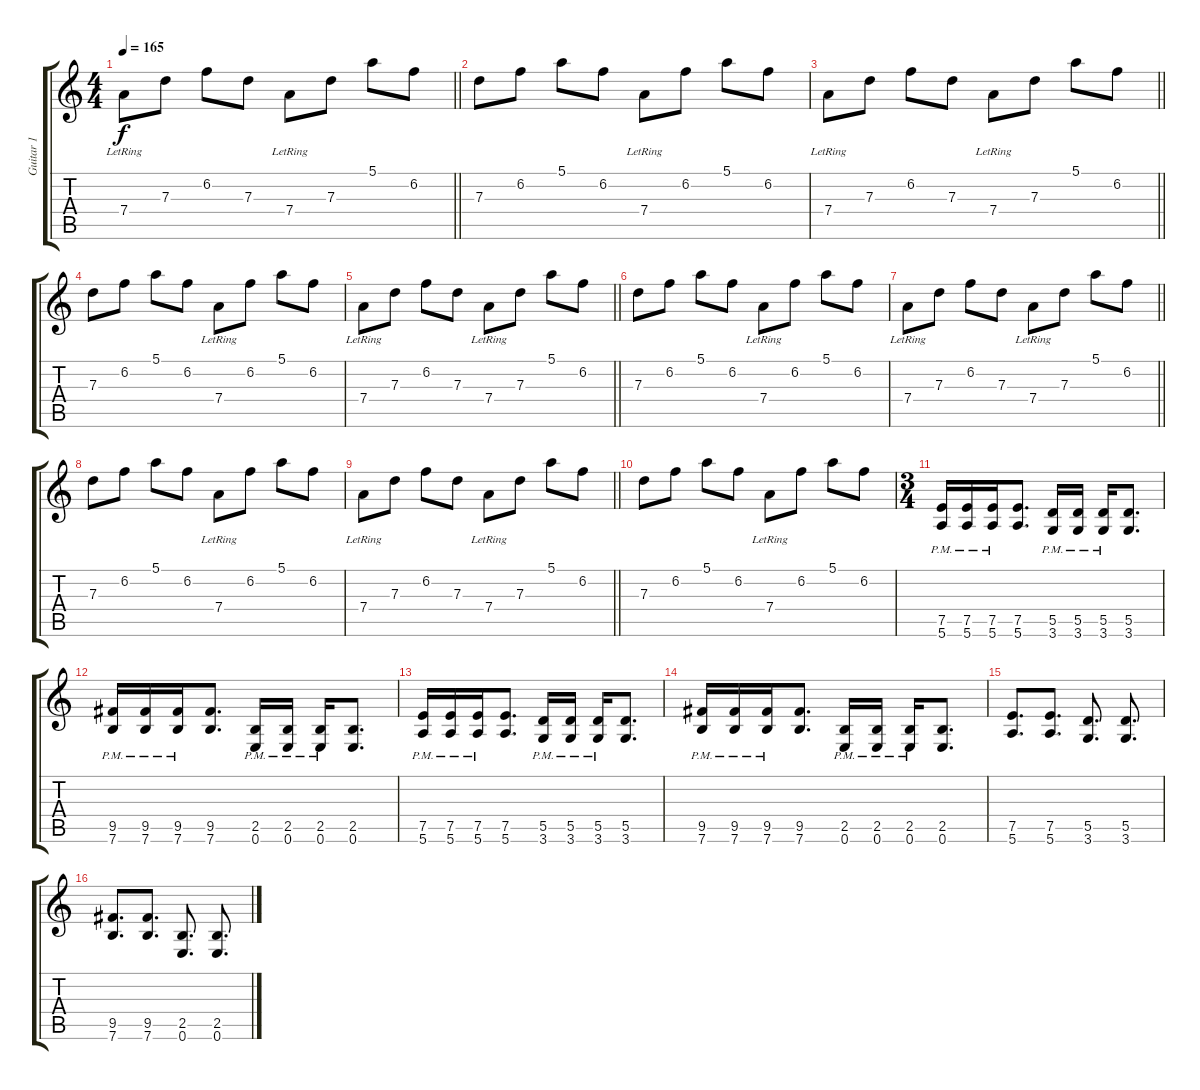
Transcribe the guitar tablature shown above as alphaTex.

\track ("Guitar 1" "Guitar 1") {instrument distortionguitar}
\staff {score tabs}
\tuning (E4 B3 G3 D3 A2 E2) {hide}
\ts (4 4)
\tempo 165
\clef g2
\barLineRight lightlight
\ks c
7.4{lr}.8{dy f} 7.3.8 6.2.8 7.3.8 7.4{lr}.8 7.3.8 5.1.8 6.2.8 |
7.3.8 6.2.8 5.1.8 6.2.8 7.4{lr}.8 6.2.8 5.1.8 6.2.8 |
\barLineRight lightlight
7.4{lr}.8 7.3.8 6.2.8 7.3.8 7.4{lr}.8 7.3.8 5.1.8 6.2.8 |
7.3.8 6.2.8 5.1.8 6.2.8 7.4{lr}.8 6.2.8 5.1.8 6.2.8 |
\barLineRight lightlight
7.4{lr}.8 7.3.8 6.2.8 7.3.8 7.4{lr}.8 7.3.8 5.1.8 6.2.8 |
7.3.8 6.2.8 5.1.8 6.2.8 7.4{lr}.8 6.2.8 5.1.8 6.2.8 |
\barLineRight lightlight
7.4{lr}.8 7.3.8 6.2.8 7.3.8 7.4{lr}.8 7.3.8 5.1.8 6.2.8 |
7.3.8 6.2.8 5.1.8 6.2.8 7.4{lr}.8 6.2.8 5.1.8 6.2.8 |
\barLineRight lightlight
7.4{lr}.8 7.3.8 6.2.8 7.3.8 7.4{lr}.8 7.3.8 5.1.8 6.2.8 |
7.3.8 6.2.8 5.1.8 6.2.8 7.4{lr}.8 6.2.8 5.1.8 6.2.8 |
\ts (3 4)
(7.5{pm} 5.6{pm}).16 (7.5{pm} 5.6{pm}).16 (7.5{pm} 5.6{pm}).16 (7.5 5.6).8{d} (5.5{pm} 3.6{pm}).16 (5.5{pm} 3.6{pm}).16 (5.5{pm} 3.6{pm}).16 (5.5 3.6).8{d} |
(9.5{pm} 7.6{pm}).16 (9.5{pm} 7.6{pm}).16 (9.5{pm} 7.6{pm}).16 (9.5 7.6).8{d} (2.5{pm} 0.6{pm}).16 (2.5{pm} 0.6{pm}).16 (2.5{pm} 0.6{pm}).16 (2.5 0.6).8{d} |
(7.5{pm} 5.6{pm}).16 (7.5{pm} 5.6{pm}).16 (7.5{pm} 5.6{pm}).16 (7.5 5.6).8{d} (5.5{pm} 3.6{pm}).16 (5.5{pm} 3.6{pm}).16 (5.5{pm} 3.6{pm}).16 (5.5 3.6).8{d} |
(9.5{pm} 7.6{pm}).16 (9.5{pm} 7.6{pm}).16 (9.5{pm} 7.6{pm}).16 (9.5 7.6).8{d} (2.5{pm} 0.6{pm}).16 (2.5{pm} 0.6{pm}).16 (2.5{pm} 0.6{pm}).16 (2.5 0.6).8{d} |
(7.5 5.6).8{d} (7.5 5.6).8{d} (5.5 3.6).8{d} (5.5 3.6).8{d} |
(9.5 7.6).8{d} (9.5 7.6).8{d} (2.5 0.6).8{d} (2.5 0.6).8{d}
